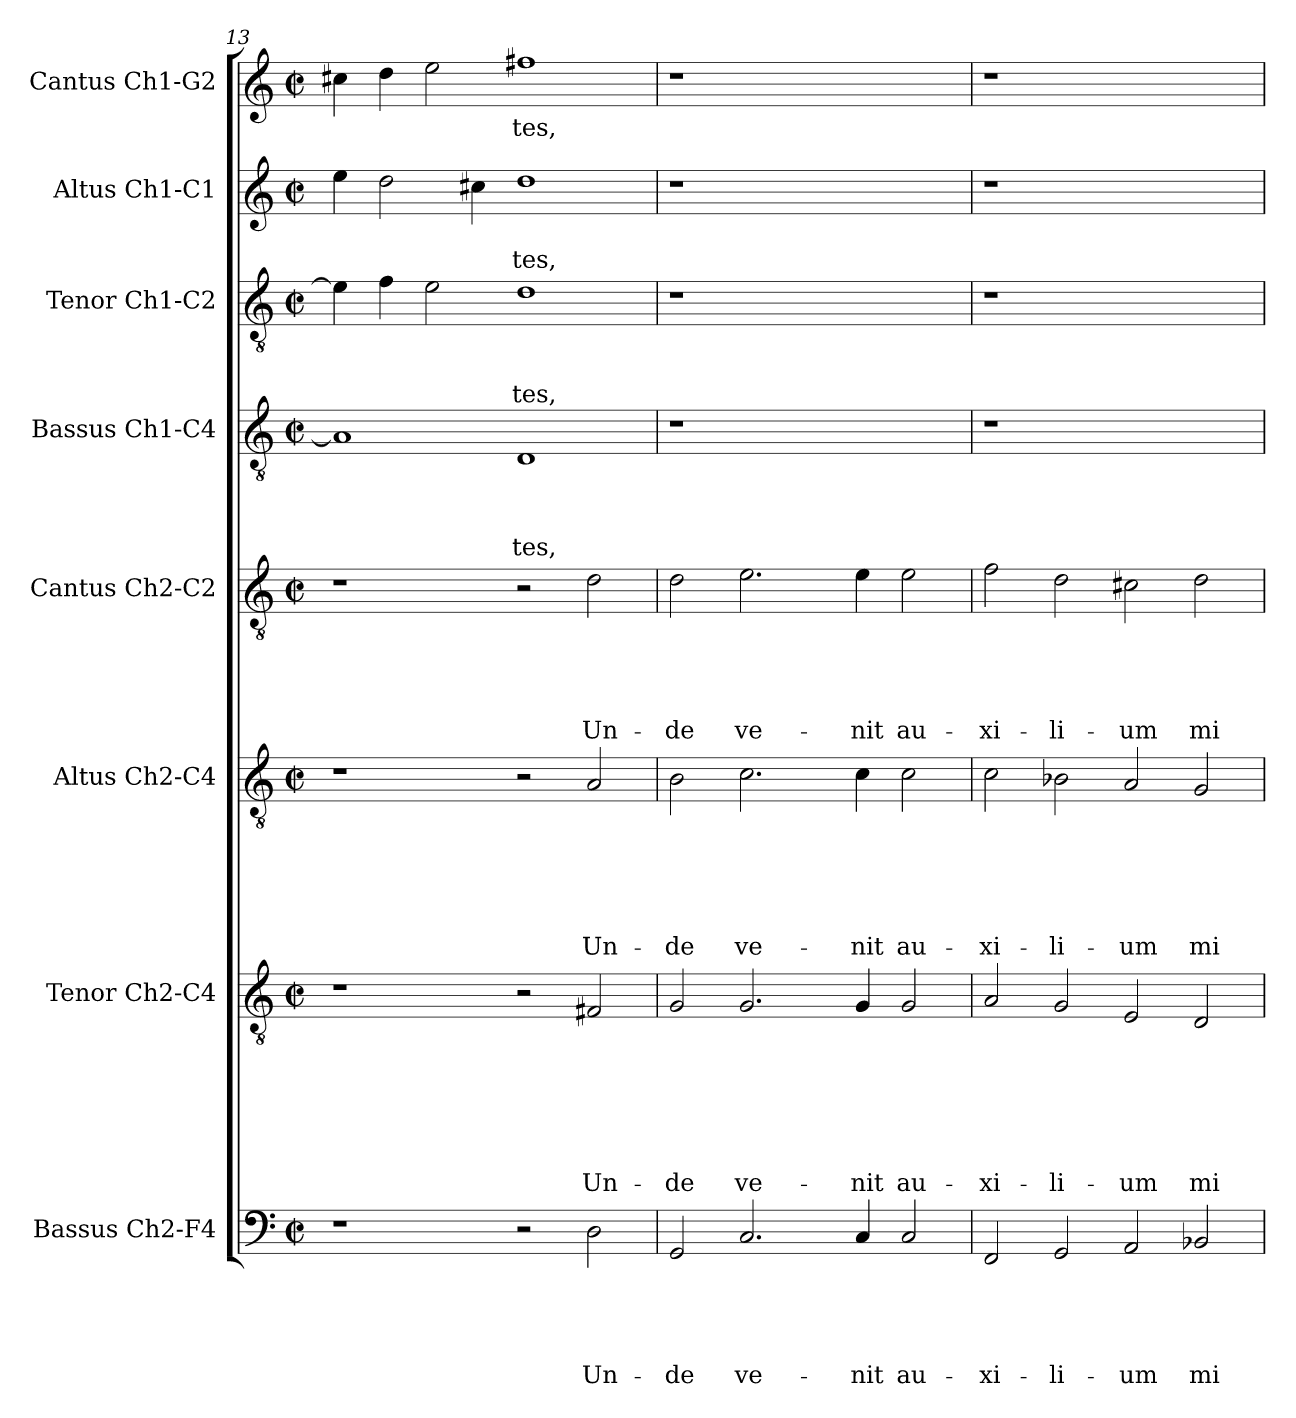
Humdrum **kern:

**kern	**text	**text	**text	**text	**text	**kern	**text	**text	**text	**text	**text	**text	**text	**kern	**text	**text	**text	**text	**text	**text	**kern	**text	**text	**text	**text	**text	**kern	**text	**text	**text	**text	**kern	**text	**text	**text	**kern	**text	**text	**kern	**text
*part8	*part8	*part8	*part8	*part8	*part8	*part7	*part7	*part7	*part7	*part7	*part7	*part7	*part7	*part6	*part6	*part6	*part6	*part6	*part6	*part6	*part5	*part5	*part5	*part5	*part5	*part5	*part4	*part4	*part4	*part4	*part4	*part3	*part3	*part3	*part3	*part2	*part2	*part2	*part1	*part1
*staff8	*staff8	*staff8	*staff8	*staff8	*staff8	*staff7	*staff7	*staff7	*staff7	*staff7	*staff7	*staff7	*staff7	*staff6	*staff6	*staff6	*staff6	*staff6	*staff6	*staff6	*staff5	*staff5	*staff5	*staff5	*staff5	*staff5	*staff4	*staff4	*staff4	*staff4	*staff4	*staff3	*staff3	*staff3	*staff3	*staff2	*staff2	*staff2	*staff1	*staff1
*I"Bassus Ch2-F4	*	*	*	*	*	*I"Tenor Ch2-C4	*	*	*	*	*	*	*	*I"Altus Ch2-C4	*	*	*	*	*	*	*I"Cantus Ch2-C2	*	*	*	*	*	*I"Bassus Ch1-C4	*	*	*	*	*I"Tenor Ch1-C2	*	*	*	*I"Altus Ch1-C1	*	*	*I"Cantus Ch1-G2	*
*I'B2	*	*	*	*	*	*I'T2	*	*	*	*	*	*	*	*I'A2	*	*	*	*	*	*	*I'C2	*	*	*	*	*	*I'B	*	*	*	*	*I'T	*	*	*	*I'A	*	*	*I'C	*
*clefF4	*	*	*	*	*	*clefGv2	*	*	*	*	*	*	*	*clefGv2	*	*	*	*	*	*	*clefGv2	*	*	*	*	*	*clefGv2	*	*	*	*	*clefGv2	*	*	*	*clefG2	*	*	*clefG2	*
*k[]	*	*	*	*	*	*k[]	*	*	*	*	*	*	*	*k[]	*	*	*	*	*	*	*k[]	*	*	*	*	*	*k[]	*	*	*	*	*k[]	*	*	*	*k[]	*	*	*k[]	*
*C:	*	*	*	*	*	*C:	*	*	*	*	*	*	*	*C:	*	*	*	*	*	*	*C:	*	*	*	*	*	*C:	*	*	*	*	*C:	*	*	*	*C:	*	*	*C:	*
*M2/2	*	*	*	*	*	*M2/2	*	*	*	*	*	*	*	*M2/2	*	*	*	*	*	*	*M2/2	*	*	*	*	*	*M2/2	*	*	*	*	*M2/2	*	*	*	*M2/2	*	*	*M2/2	*
*met(c|)	*	*	*	*	*	*met(c|)	*	*	*	*	*	*	*	*met(c|)	*	*	*	*	*	*	*met(c|)	*	*	*	*	*	*met(c|)	*	*	*	*	*met(c|)	*	*	*	*met(c|)	*	*	*met(c|)	*
=13	=13	=13	=13	=13	=13	=13	=13	=13	=13	=13	=13	=13	=13	=13	=13	=13	=13	=13	=13	=13	=13	=13	=13	=13	=13	=13	=13	=13	=13	=13	=13	=13	=13	=13	=13	=13	=13	=13	=13	=13
1r	.	.	.	.	.	1r	.	.	.	.	.	.	.	1r	.	.	.	.	.	.	1r	.	.	.	.	.	1A]	.	.	.	.	4e\]	.	.	.	4ee\	.	.	4cc#X\	.
.	.	.	.	.	.	.	.	.	.	.	.	.	.	.	.	.	.	.	.	.	.	.	.	.	.	.	.	.	.	.	.	4f\	.	.	.	2dd\	.	.	4dd\	.
.	.	.	.	.	.	.	.	.	.	.	.	.	.	.	.	.	.	.	.	.	.	.	.	.	.	.	.	.	.	.	.	2e\	.	.	.	.	.	.	2ee\	.
.	.	.	.	.	.	.	.	.	.	.	.	.	.	.	.	.	.	.	.	.	.	.	.	.	.	.	.	.	.	.	.	.	.	.	.	4cc#X\	.	.	.	.
!	!	!	!	!	!	!	!	!	!	!	!	!	!	!	!	!	!	!	!	!	!	!	!	!	!	!	!	!	!	!	!LO:LY:b	!	!	!	!LO:LY:b	!	!	!LO:LY:b	!	!LO:LY:b
2r	.	.	.	.	.	2r	.	.	.	.	.	.	.	2r	.	.	.	.	.	.	2r	.	.	.	.	.	1D	.	.	.	-tes,	1d	.	.	-tes,	1dd	.	-tes,	1ff#X	-tes,
!	!	!	!	!	!LO:LY:b	!	!	!	!	!	!	!	!LO:LY:b	!	!	!	!	!	!	!LO:LY:b	!	!	!	!	!	!LO:LY:b	!	!	!	!	!	!	!	!	!	!	!	!	!	!
2D\	.	.	.	.	Un-	2F#X/	.	.	.	.	.	.	Un-	2A/	.	.	.	.	.	Un-	2d\	.	.	.	.	Un-	.	.	.	.	.	.	.	.	.	.	.	.	.	.
=14	=14	=14	=14	=14	=14	=14	=14	=14	=14	=14	=14	=14	=14	=14	=14	=14	=14	=14	=14	=14	=14	=14	=14	=14	=14	=14	=14	=14	=14	=14	=14	=14	=14	=14	=14	=14	=14	=14	=14	=14
!	!	!	!	!	!LO:LY:b	!	!	!	!	!	!	!	!LO:LY:b	!	!	!	!	!	!	!LO:LY:b	!	!	!	!	!	!LO:LY:b	!	!	!	!	!	!	!	!	!	!	!	!	!	!
2GG/	.	.	.	.	-de	2G/	.	.	.	.	.	.	-de	2B\	.	.	.	.	.	-de	2d\	.	.	.	.	-de	1r	.	.	.	.	1r	.	.	.	1r	.	.	1r	.
!	!	!	!	!	!LO:LY:b	!	!	!	!	!	!	!	!LO:LY:b	!	!	!	!	!	!	!LO:LY:b	!	!	!	!	!	!LO:LY:b	!	!	!	!	!	!	!	!	!	!	!	!	!	!
2.C/	.	.	.	.	ve-	2.G/	.	.	.	.	.	.	ve-	2.c\	.	.	.	.	.	ve-	2.e\	.	.	.	.	ve-	.	.	.	.	.	.	.	.	.	.	.	.	.	.
.	.	.	.	.	.	.	.	.	.	.	.	.	.	.	.	.	.	.	.	.	.	.	.	.	.	.	1ryy	.	.	.	.	1ryy	.	.	.	1ryy	.	.	1ryy	.
!	!	!	!	!	!LO:LY:b	!	!	!	!	!	!	!	!LO:LY:b	!	!	!	!	!	!	!LO:LY:b	!	!	!	!	!	!LO:LY:b	!	!	!	!	!	!	!	!	!	!	!	!	!	!
4C/	.	.	.	.	-nit	4G/	.	.	.	.	.	.	-nit	4c\	.	.	.	.	.	-nit	4e\	.	.	.	.	-nit	.	.	.	.	.	.	.	.	.	.	.	.	.	.
!	!	!	!	!	!LO:LY:b	!	!	!	!	!	!	!	!LO:LY:b	!	!	!	!	!	!	!LO:LY:b	!	!	!	!	!	!LO:LY:b	!	!	!	!	!	!	!	!	!	!	!	!	!	!
2C/	.	.	.	.	au-	2G/	.	.	.	.	.	.	au-	2c\	.	.	.	.	.	au-	2e\	.	.	.	.	au-	.	.	.	.	.	.	.	.	.	.	.	.	.	.
=15	=15	=15	=15	=15	=15	=15	=15	=15	=15	=15	=15	=15	=15	=15	=15	=15	=15	=15	=15	=15	=15	=15	=15	=15	=15	=15	=15	=15	=15	=15	=15	=15	=15	=15	=15	=15	=15	=15	=15	=15
!	!	!	!	!	!LO:LY:b	!	!	!	!	!	!	!	!LO:LY:b	!	!	!	!	!	!	!LO:LY:b	!	!	!	!	!	!LO:LY:b	!	!	!	!	!	!	!	!	!	!	!	!	!	!
2FF/	.	.	.	.	-xi-	2A/	.	.	.	.	.	.	-xi-	2c\	.	.	.	.	.	-xi-	2f\	.	.	.	.	-xi-	1r	.	.	.	.	1r	.	.	.	1r	.	.	1r	.
!	!	!	!	!	!LO:LY:b	!	!	!	!	!	!	!	!LO:LY:b	!	!	!	!	!	!	!LO:LY:b	!	!	!	!	!	!LO:LY:b	!	!	!	!	!	!	!	!	!	!	!	!	!	!
2GG/	.	.	.	.	-li-	2G/	.	.	.	.	.	.	-li-	2B-X\	.	.	.	.	.	-li-	2d\	.	.	.	.	-li-	.	.	.	.	.	.	.	.	.	.	.	.	.	.
!	!	!	!	!	!LO:LY:b	!	!	!	!	!	!	!	!LO:LY:b	!	!	!	!	!	!	!LO:LY:b	!	!	!	!	!	!LO:LY:b	!	!	!	!	!	!	!	!	!	!	!	!	!	!
2AA/	.	.	.	.	-um	2E/	.	.	.	.	.	.	-um	2A/	.	.	.	.	.	-um	2c#X\	.	.	.	.	-um	1ryy	.	.	.	.	1ryy	.	.	.	1ryy	.	.	1ryy	.
!	!	!	!	!	!LO:LY:b	!	!	!	!	!	!	!	!LO:LY:b	!	!	!	!	!	!	!LO:LY:b	!	!	!	!	!	!LO:LY:b	!	!	!	!	!	!	!	!	!	!	!	!	!	!
2BB-X/	.	.	.	.	mi-	2D/	.	.	.	.	.	.	mi-	2G/	.	.	.	.	.	mi-	2d\	.	.	.	.	mi-	.	.	.	.	.	.	.	.	.	.	.	.	.	.
=	=	=	=	=	=	=	=	=	=	=	=	=	=	=	=	=	=	=	=	=	=	=	=	=	=	=	=	=	=	=	=	=	=	=	=	=	=	=	=	=
*-	*-	*-	*-	*-	*-	*-	*-	*-	*-	*-	*-	*-	*-	*-	*-	*-	*-	*-	*-	*-	*-	*-	*-	*-	*-	*-	*-	*-	*-	*-	*-	*-	*-	*-	*-	*-	*-	*-	*-	*-
